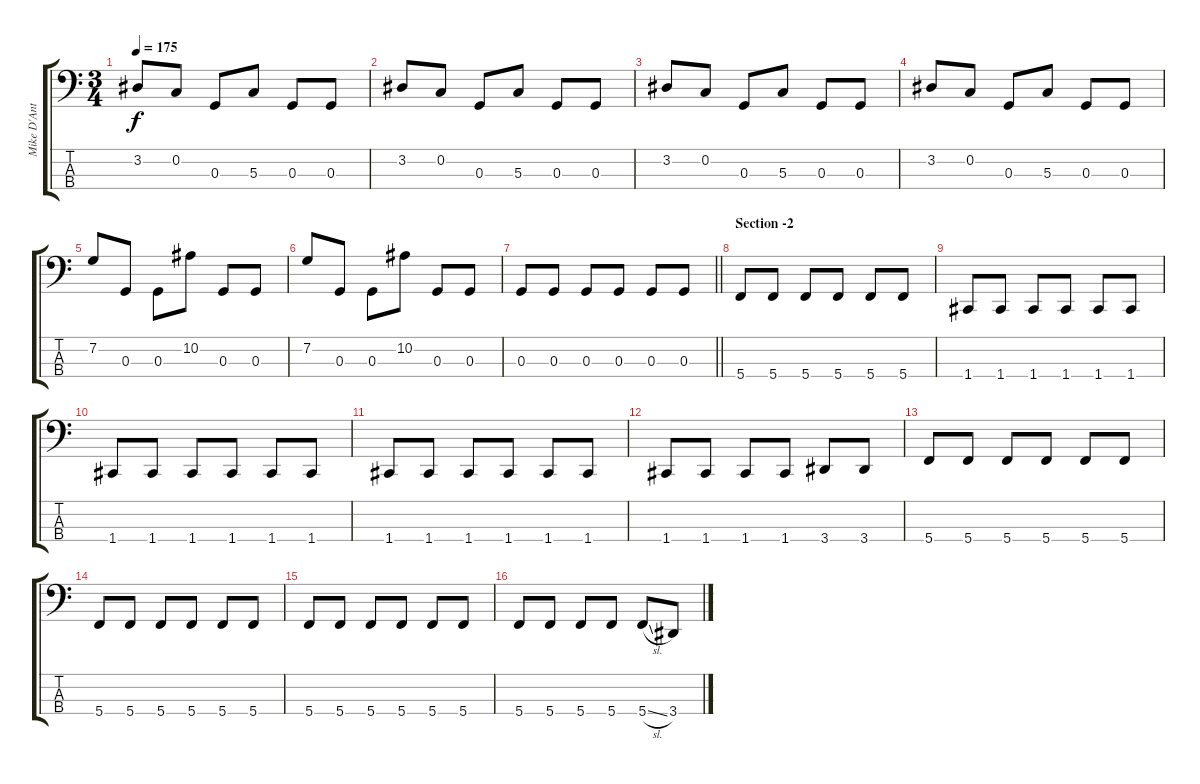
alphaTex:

\track ("Mike D'Antonio" "Mike D'Ant") {instrument electricbasspick}
\staff {score tabs}
\tuning (F2 C2 G1 C1) {hide}
\ts (3 4)
\tempo 175
\clef f4
\ks c
3.2.8{dy f} 0.2.8 0.3.8 5.3.8 0.3.8 0.3.8 |
3.2.8 0.2.8 0.3.8 5.3.8 0.3.8 0.3.8 |
3.2.8 0.2.8 0.3.8 5.3.8 0.3.8 0.3.8 |
3.2.8 0.2.8 0.3.8 5.3.8 0.3.8 0.3.8 |
7.2.8 0.3.8 0.3.8 10.2.8 0.3.8 0.3.8 |
7.2.8 0.3.8 0.3.8 10.2.8 0.3.8 0.3.8 |
\barLineRight lightlight
0.3.8 0.3.8 0.3.8 0.3.8 0.3.8 0.3.8 |
\section ("" "Section -2")
5.4.8 5.4.8 5.4.8 5.4.8 5.4.8 5.4.8 |
1.4.8 1.4.8 1.4.8 1.4.8 1.4.8 1.4.8 |
1.4.8 1.4.8 1.4.8 1.4.8 1.4.8 1.4.8 |
1.4.8 1.4.8 1.4.8 1.4.8 1.4.8 1.4.8 |
1.4.8 1.4.8 1.4.8 1.4.8 3.4.8 3.4.8 |
5.4.8 5.4.8 5.4.8 5.4.8 5.4.8 5.4.8 |
5.4.8 5.4.8 5.4.8 5.4.8 5.4.8 5.4.8 |
5.4.8 5.4.8 5.4.8 5.4.8 5.4.8 5.4.8 |
5.4.8 5.4.8 5.4.8 5.4.8 5.4{sl}.8 3.4.8
